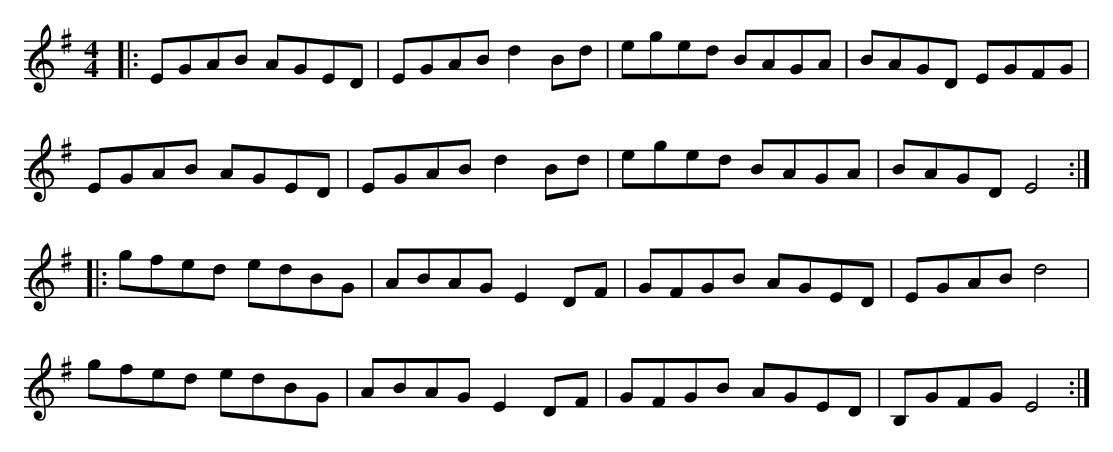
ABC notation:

X:1
M:4/4
K:Emin
|:EGAB AGED|EGAB d2Bd|eged BAGA|BAGD EGFG|
EGAB AGED|EGAB d2Bd|eged BAGA|BAGD E4:|
|:gfed edBG|ABAG E2DF|GFGB AGED|EGAB d4|
gfed edBG|ABAG E2DF|GFGB AGED|B,GFG E4:|
